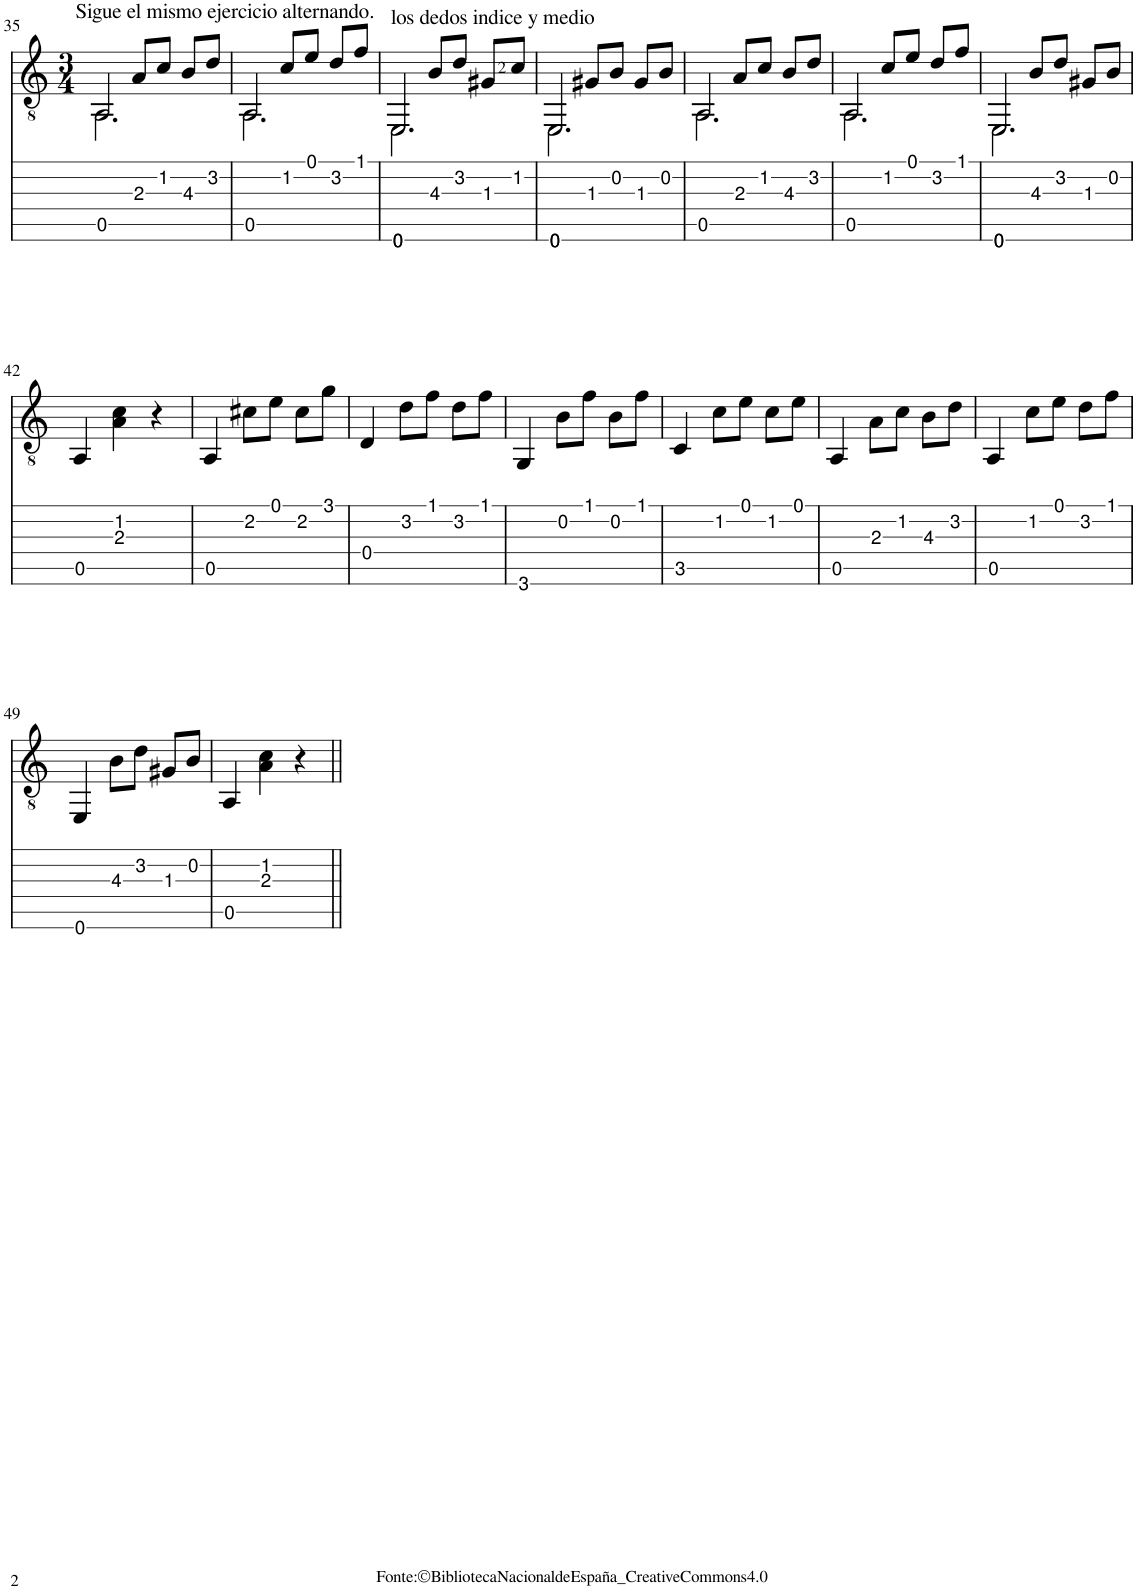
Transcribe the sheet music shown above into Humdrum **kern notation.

**kern	**kern
*part1	*part1
*staff2	*staff1
*I"Guitar	*
*I'Guit.	*
!!LO:PB:g=z
*	*clefGv2
*k[]	*k[]
*M3/4	*M3/4
=35	=35
*^	*
!	!	!LO:TX:a:t=Sigue el mismo ejercicio alternando.
!	!	!LO:N:head=open
*	*	*^
4AA	2.AA	4AA/	2.AA\
8AL	.	8A/L	.
8cJ	.	8c/J	.
8BL	.	8B/L	.
8dJ	.	8d/J	.
=36	=36	=36	=36
!	!	!LO:N:head=open	!
4AA	2.AA	4AA/	2.AA\
8cL	.	8c/L	.
8eJ	.	8e/J	.
8dL	.	8d/L	.
8fJ	.	8f/J	.
=37	=37	=37	=37
!	!	!LO:TX:a:t=los dedos indice y medio	!
!	!	!LO:N:head=open	!
4EE	2.EE	4EE/	2.EE\
8BL	.	8B/L	.
8dJ	.	8d/J	.
8G#L	.	8G#X/L	.
8cJ	.	8c/J	.
=38	=38	=38	=38
!	!	!LO:N:head=open	!
4EE	2.EE	4EE/	2.EE\
8G#L	.	8G#X/L	.
8BJ	.	8B/J	.
8G#L	.	8G#/L	.
8BJ	.	8B/J	.
=39	=39	=39	=39
!	!	!LO:N:head=open	!
4AA	2.AA	4AA/	2.AA\
8AL	.	8A/L	.
8cJ	.	8c/J	.
8BL	.	8B/L	.
8dJ	.	8d/J	.
=40	=40	=40	=40
!	!	!LO:N:head=open	!
4AA	2.AA	4AA/	2.AA\
8cL	.	8c/L	.
8eJ	.	8e/J	.
8dL	.	8d/L	.
8fJ	.	8f/J	.
=41	=41	=41	=41
!	!	!LO:N:head=open	!
4EE	2.EE	4EE/	2.EE\
8BL	.	8B/L	.
8dJ	.	8d/J	.
8G#L	.	8G#X/L	.
8BJ	.	8B/J	.
*v	*v	*	*
*	*v	*v
!!LO:LB:g=z
=42	=42
4AA	4AA/
4A 4c	4A\ 4c\
4r	4r
=43	=43
4AA	4AA/
8c#L	8c#X\L
8eJ	8e\J
8c#L	8c#\L
8gJ	8g\J
=44	=44
4D	4D/
8dL	8d\L
8fJ	8f\J
8dL	8d\L
8fJ	8f\J
=45	=45
4GG	4GG/
8BL	8B\L
8fJ	8f\J
8BL	8B\L
8fJ	8f\J
=46	=46
4C	4C/
8cL	8c\L
8eJ	8e\J
8cL	8c\L
8eJ	8e\J
=47	=47
4AA	4AA/
8AL	8A\L
8cJ	8c\J
8BL	8B\L
8dJ	8d\J
=48	=48
4AA	4AA/
8cL	8c\L
8eJ	8e\J
8dL	8d\L
8fJ	8f\J
!!LO:LB:g=z
=49	=49
4EE	4EE/
8BL	8B\L
8dJ	8d\J
8G#L	8G#X/L
8BJ	8B/J
=50	=50
4AA	4AA/
4A 4c	4A\ 4c\
4r	4r
=||	=||
*-	*-
